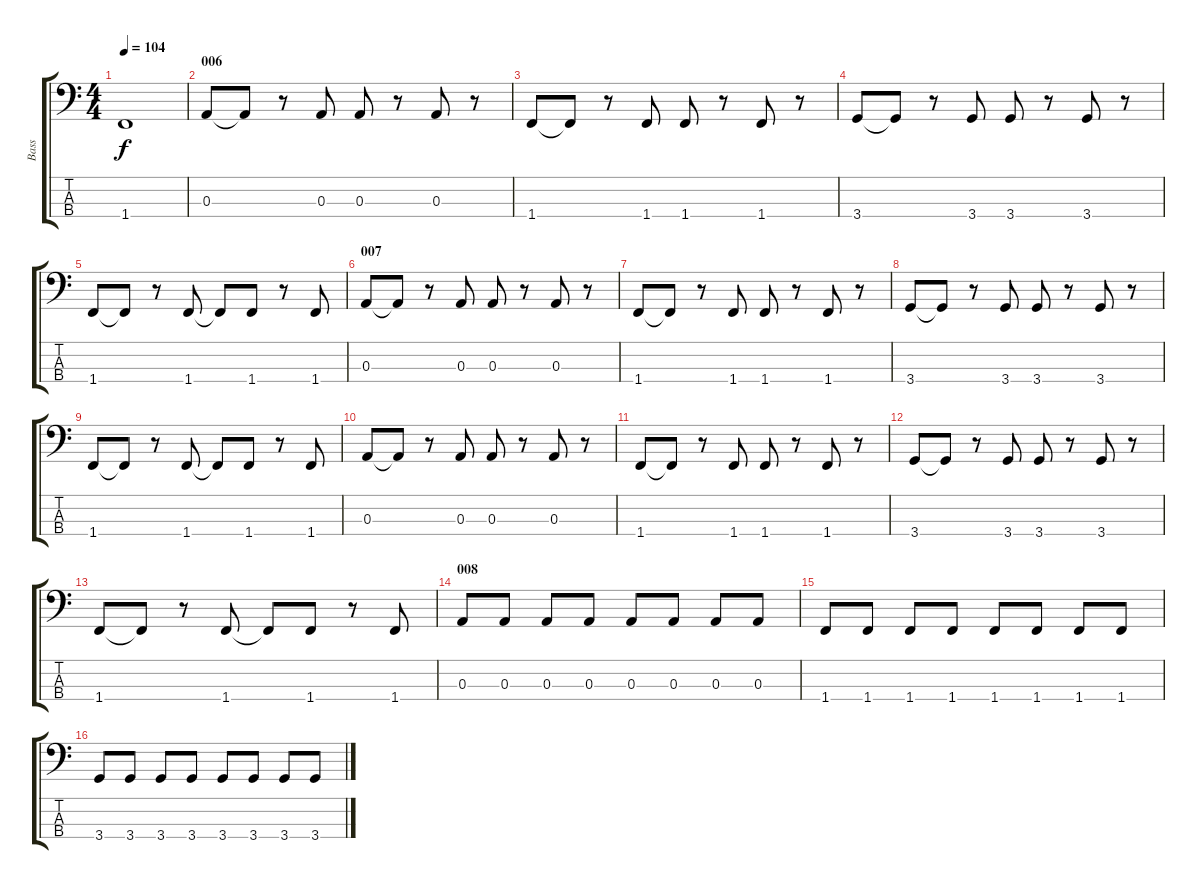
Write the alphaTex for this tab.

\track ("Bass" "Bass") {instrument electricbassfinger}
\staff {score tabs}
\tuning (G2 D2 A1 E1) {hide}
\ts (4 4)
\tempo 104
\clef f4
\ks c
1.4.1{dy f} |
\section ("" "006")
0.3.8 0.3{t}.8 r.8 0.3.8 0.3.8 r.8 0.3.8 r.8 |
1.4.8 1.4{t}.8 r.8 1.4.8 1.4.8 r.8 1.4.8 r.8 |
3.4.8 3.4{t}.8 r.8 3.4.8 3.4.8 r.8 3.4.8 r.8 |
1.4.8 1.4{t}.8 r.8 1.4.8 1.4{t}.8 1.4.8 r.8 1.4.8 |
\section ("" "007")
0.3.8 0.3{t}.8 r.8 0.3.8 0.3.8 r.8 0.3.8 r.8 |
1.4.8 1.4{t}.8 r.8 1.4.8 1.4.8 r.8 1.4.8 r.8 |
3.4.8 3.4{t}.8 r.8 3.4.8 3.4.8 r.8 3.4.8 r.8 |
1.4.8 1.4{t}.8 r.8 1.4.8 1.4{t}.8 1.4.8 r.8 1.4.8 |
0.3.8 0.3{t}.8 r.8 0.3.8 0.3.8 r.8 0.3.8 r.8 |
1.4.8 1.4{t}.8 r.8 1.4.8 1.4.8 r.8 1.4.8 r.8 |
3.4.8 3.4{t}.8 r.8 3.4.8 3.4.8 r.8 3.4.8 r.8 |
1.4.8 1.4{t}.8 r.8 1.4.8 1.4{t}.8 1.4.8 r.8 1.4.8 |
\section ("" "008")
0.3.8 0.3.8 0.3.8 0.3.8 0.3.8 0.3.8 0.3.8 0.3.8 |
1.4.8 1.4.8 1.4.8 1.4.8 1.4.8 1.4.8 1.4.8 1.4.8 |
3.4.8 3.4.8 3.4.8 3.4.8 3.4.8 3.4.8 3.4.8 3.4.8
